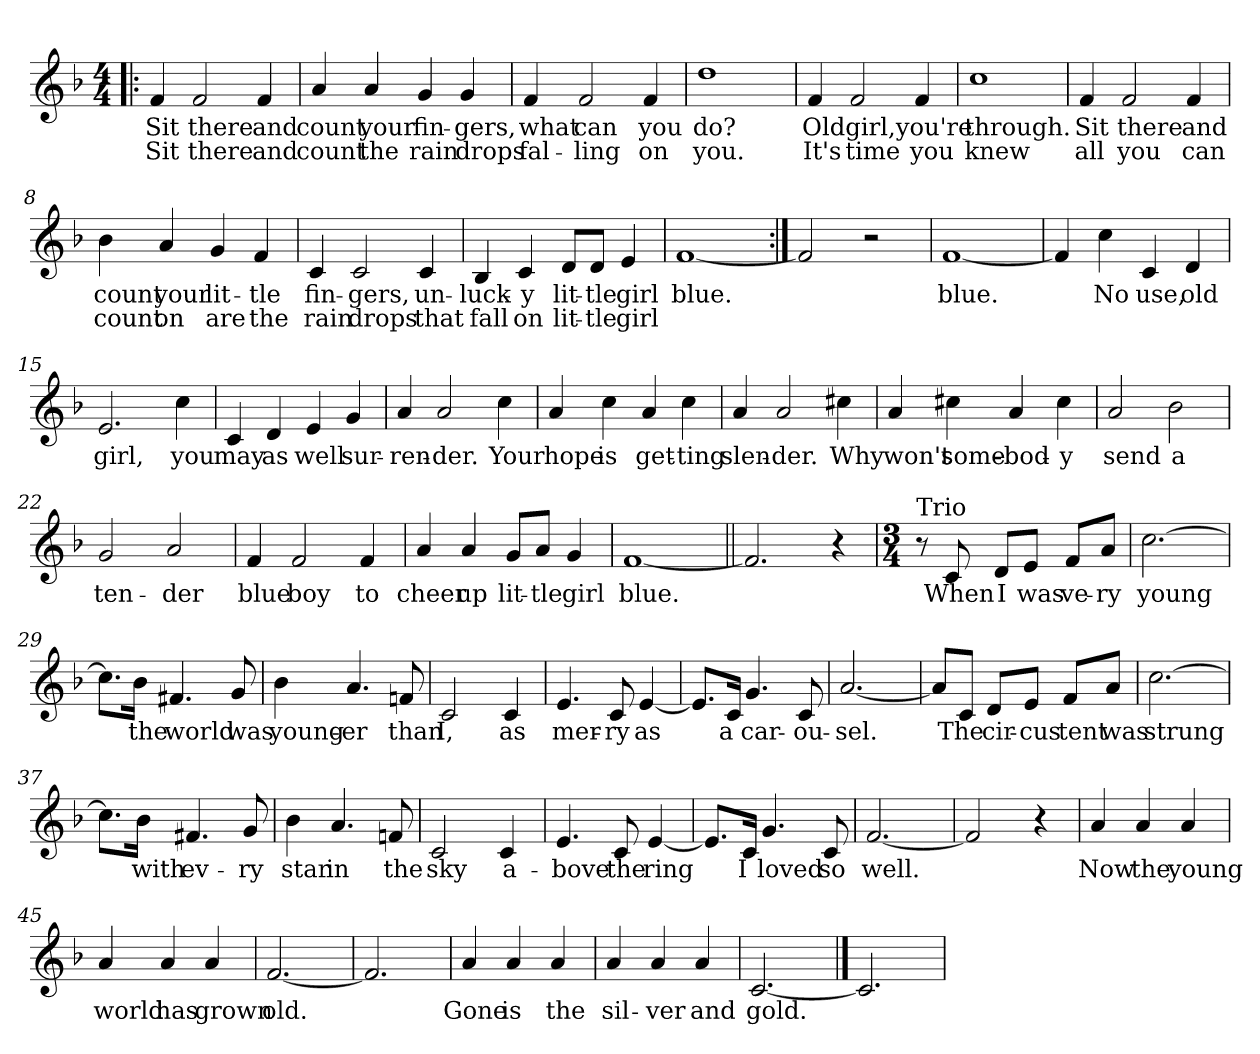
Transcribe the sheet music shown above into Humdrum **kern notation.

**kern	**text	**text
*part1	*part1	*part1
*staff1	*staff1	*staff1
*clefG2	*	*
*k[b-]	*	*
*F:	*	*
*M4/4	*	*
=1!|:	=1!|:	=1!|:
4f/	Sit	Sit
2f/	there	there
4f/	and	and
=2	=2	=2
4a/	count	count
4a/	your	the
4g/	fin-	rain
4g/	-gers,	drops
=3	=3	=3
4f/	what	fal-
2f/	can	-ling
4f/	you	on
=4	=4	=4
1dd	do?	you.
!!LO:LB:g=z
=5	=5	=5
4f/	Old	It's
2f/	girl,	time
4f/	you're	you
=6	=6	=6
1cc	through.	knew
=7	=7	=7
4f/	Sit	all
2f/	there	you
4f/	and	can
=8	=8	=8
4b-\	count	count
4a/	your	on
4g/	lit-	are
4f/	-tle	the
!!LO:LB:g=z
=9	=9	=9
4c/	fin-	rain
2c/	-gers,	drops
4c/	un-	that
=10	=10	=10
4B-/	-luck-	fall
4c/	-y	on
8d/L	lit-	lit-
8d/J	-tle	-tle
4e/	girl	girl
=11	=11	=11
[1f	blue.	.
=12:|!	=12:|!	=12:|!
2f/]	.	.
2r	.	.
=13	=13	=13
[1f	blue.	.
!!LO:LB:g=z
=14	=14	=14
4f/]	.	.
4cc\	No	.
4c/	use,	.
4d/	old	.
=15	=15	=15
2.e/	girl,	.
4cc\	you	.
=16	=16	=16
4c/	may	.
4d/	as	.
4e/	well	.
4g/	sur-	.
=17	=17	=17
4a/	-ren-	.
2a/	-der.	.
4cc\	Your	.
!!LO:LB:g=z
=18	=18	=18
4a/	hope	.
4cc\	is	.
4a/	get-	.
4cc\	-ting	.
=19	=19	=19
4a/	slen-	.
2a/	-der.	.
4cc#X\	Why	.
=20	=20	=20
4a/	won't	.
4cc#X\	some-	.
4a/	-bod-	.
4cc#\	-y	.
=21	=21	=21
2a/	send	.
2b-\	a	.
!!LO:LB:g=z
=22	=22	=22
2g/	ten-	.
2a/	-der	.
=23	=23	=23
4f/	blue	.
2f/	boy	.
4f/	to	.
=24	=24	=24
4a/	cheer	.
4a/	up	.
8g/L	lit-	.
8a/J	-tle	.
4g/	girl	.
=25	=25	=25
[1f	blue.	.
=26||	=26||	=26||
2.f/]	.	.
4r	.	.
!!LO:LB:g=z
=27	=27	=27
*M3/4	*	*
!LO:TX:a:t=Trio	!	!
8r	.	.
8c/	When	.
8d/L	I	.
8e/J	was	.
8f/L	ve-	.
8a/J	-ry	.
=28	=28	=28
[2.cc\	young	.
=29	=29	=29
8.cc\L]	.	.
16b-\Jk	the	.
4.f#X/	world	.
8g/	was	.
!!LO:PB:g=z
=30	=30	=30
4b-\	young-	.
4.a/	-er	.
8fn/	than	.
=31	=31	=31
2c/	I,	.
4c/	as	.
=32	=32	=32
4.e/	mer-	.
8c/	-ry	.
[4e/	as	.
=33	=33	=33
8.e/L]	.	.
16c/Jk	a	.
4.g/	car-	.
8c/	-ou-	.
=34	=34	=34
[2.a/	-sel.	.
!!LO:LB:g=z
=35	=35	=35
8a/L]	.	.
8c/J	The	.
8d/L	cir-	.
8e/J	-cus	.
8f/L	tent	.
8a/J	was	.
=36	=36	=36
[2.cc\	strung	.
=37	=37	=37
8.cc\L]	.	.
16b-\Jk	with	.
4.f#X/	ev-	.
8g/	-ry	.
=38	=38	=38
4b-\	star	.
4.a/	in	.
8fn/	the	.
!!LO:LB:g=z
=39	=39	=39
2c/	sky	.
4c/	a-	.
=40	=40	=40
4.e/	-bove	.
8c/	the	.
[4e/	ring	.
=41	=41	=41
8.e/L]	.	.
16c/Jk	I	.
4.g/	loved	.
8c/	so	.
=42	=42	=42
[2.f/	well.	.
=43	=43	=43
2f/]	.	.
4r	.	.
!!LO:LB:g=z
=44	=44	=44
4a/	Now	.
4a/	the	.
4a/	young	.
=45	=45	=45
4a/	world	.
4a/	has	.
4a/	grown	.
=46	=46	=46
[2.f/	old.	.
=47	=47	=47
2.f/]	.	.
=48	=48	=48
4a/	Gone	.
4a/	is	.
4a/	the	.
!!LO:LB:g=z
=49	=49	=49
4a/	sil-	.
4a/	-ver	.
4a/	and	.
=50	=50	=50
[2.c/	gold.	.
==51	==51	==51
2.c/]	.	.
=	=	=
*-	*-	*-
